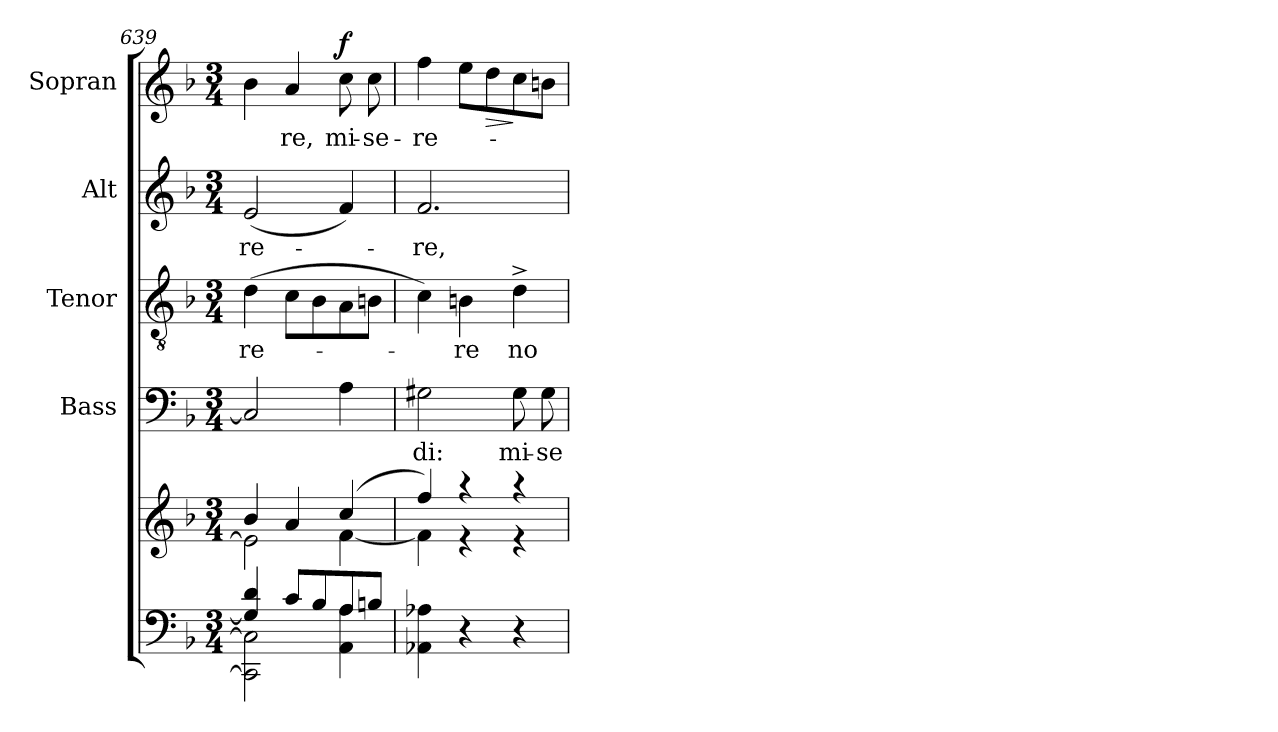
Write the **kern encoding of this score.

**kern	**kern	**kern	**text	**kern	**text	**kern	**text	**kern	**text	**dynam
*part5	*part5	*part4	*part4	*part3	*part3	*part2	*part2	*part1	*part1	*part1
*staff6	*staff5	*staff4	*staff4	*staff3	*staff3	*staff2	*staff2	*staff1	*staff1	*staff1
*	*	*I"Bass	*	*I"Tenor	*	*I"Alt	*	*I"Sopran	*	*
*	*	*I'B.	*	*I'T.	*	*I'A.	*	*I'S.	*	*
!!LO:PB:g=z
*clefF4	*clefG2	*clefF4	*	*clefGv2	*	*clefG2	*	*clefG2	*	*
*k[b-]	*k[b-]	*k[b-]	*	*k[b-]	*	*k[b-]	*	*k[b-]	*	*
*F:	*F:	*F:	*	*F:	*	*F:	*	*F:	*	*
*M3/4	*M3/4	*M3/4	*	*M3/4	*	*M3/4	*	*M3/4	*	*
=639	=639	=639	=639	=639	=639	=639	=639	=639	=639	=639
*^	*^	*	*	*	*	*	*	*	*	*
!	!	!	!	!	!	!	!LO:LY:b	!	!LO:LY:b	!	!	!
4G/] 4d/	2CC\] 2C\]	4b-/	2e\]	2C/]	.	(>4d\	-re-	(<2e/	-re-	4b-\	.	.
!	!	!	!	!	!	!	!	!	!	!	!LO:LY:b	!
8c/L	.	4a/	.	.	.	8c\L	.	.	.	4a/	-re,	.
8B-/	.	.	.	.	.	8B-\	.	.	.	.	.	.
!	!	!	!	!	!	!	!	!	!	!	!LO:LY:b	!LO:DY:a
8A/	4AA\ 4A\	(4cc/	[<4f\	4A\	.	8A\	.	4f/)	.	8cc\	mi-	f
!	!	!	!	!	!	!	!	!	!	!	!LO:LY:b	!
8Bn/J	.	.	.	.	.	8Bn\J	.	.	.	8cc\	-se-	.
*v	*v	*	*	*	*	*	*	*	*	*	*	*
=640	=640	=640	=640	=640	=640	=640	=640	=640	=640	=640	=640
!	!	!	!	!LO:LY:b	!	!	!	!LO:LY:b	!	!LO:LY:b	!
4AA-X\ 4A-X\	4ff/)	4f\]	2G#X\	-di:	4c\)	.	2.f/	-re,	4ff\	-re-	.
!	!	!	!	!	!	!LO:LY:b	!	!	!	!	!
4r	4r	4r	.	.	4Bn\	-re	.	.	8ee\L	.	.
!	!	!	!	!	!	!	!	!	!	!	!LO:HP:b
.	.	.	.	.	.	.	.	.	8dd\	.	>
!	!	!	!	!LO:LY:b	!	!LO:LY:b	!	!	!	!	!
4r	4r	4r	8G#\	mi-	4d^>\	no-	.	.	8cc\	.	]
!	!	!	!	!LO:LY:b	!	!	!	!	!	!	!
.	.	.	8G#\	-se-	.	.	.	.	8bn\J	.	.
*	*v	*v	*	*	*	*	*	*	*	*	*
=	=	=	=	=	=	=	=	=	=	=
*-	*-	*-	*-	*-	*-	*-	*-	*-	*-	*-
